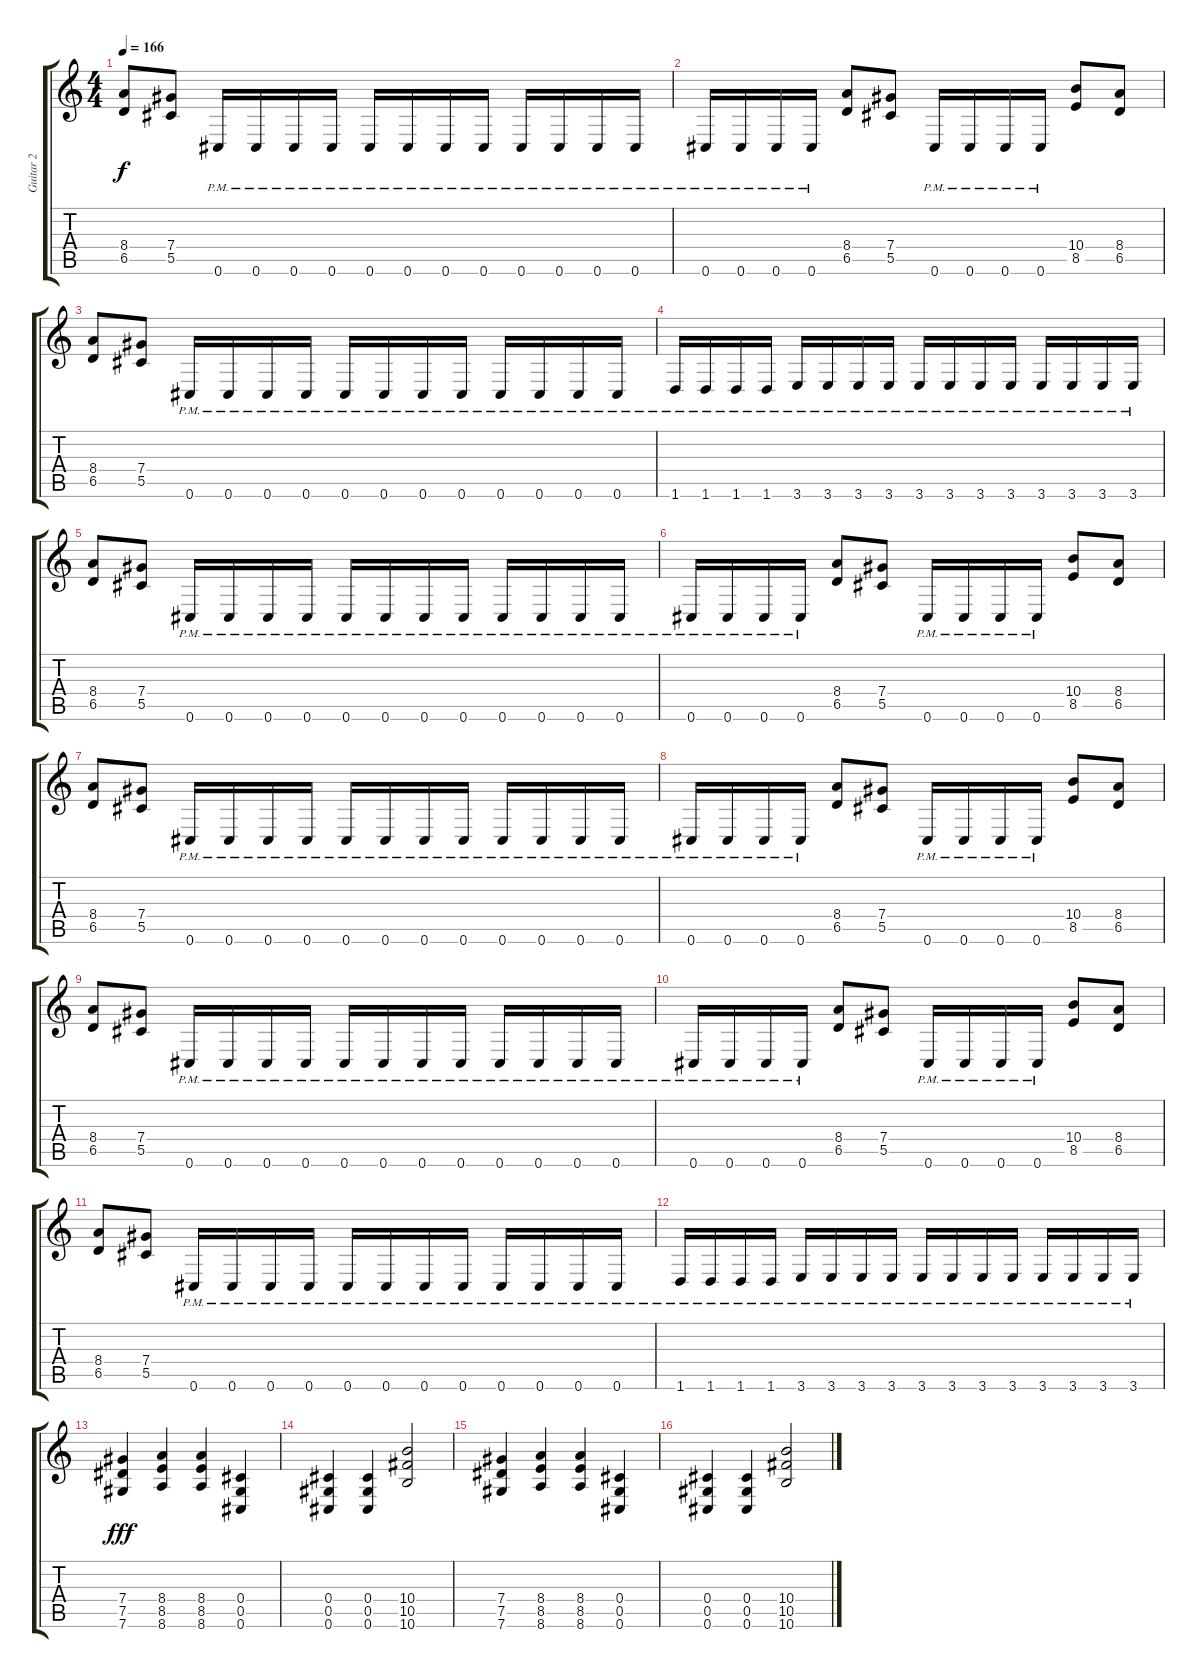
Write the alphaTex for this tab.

\track ("Guitar 2" "Guitar 2") {instrument distortionguitar}
\staff {score tabs}
\tuning (Eb4 Bb3 Gb3 Db3 Ab2 Db2) {hide}
\ts (4 4)
\tempo 166
\clef g2
\ks c
(8.4 6.5).8{dy f} (7.4 5.5).8 0.6{pm}.16 0.6{pm}.16 0.6{pm}.16 0.6{pm}.16 0.6{pm}.16 0.6{pm}.16 0.6{pm}.16 0.6{pm}.16 0.6{pm}.16 0.6{pm}.16 0.6{pm}.16 0.6{pm}.16 |
0.6{pm}.16 0.6{pm}.16 0.6{pm}.16 0.6{pm}.16 (8.4 6.5).8 (7.4 5.5).8 0.6{pm}.16 0.6{pm}.16 0.6{pm}.16 0.6{pm}.16 (10.4 8.5).8 (8.4 6.5).8 |
(8.4 6.5).8 (7.4 5.5).8 0.6{pm}.16 0.6{pm}.16 0.6{pm}.16 0.6{pm}.16 0.6{pm}.16 0.6{pm}.16 0.6{pm}.16 0.6{pm}.16 0.6{pm}.16 0.6{pm}.16 0.6{pm}.16 0.6{pm}.16 |
1.6{pm}.16 1.6{pm}.16 1.6{pm}.16 1.6{pm}.16 3.6{pm}.16 3.6{pm}.16 3.6{pm}.16 3.6{pm}.16 3.6{pm}.16 3.6{pm}.16 3.6{pm}.16 3.6{pm}.16 3.6{pm}.16 3.6{pm}.16 3.6{pm}.16 3.6{pm}.16 |
(8.4 6.5).8 (7.4 5.5).8 0.6{pm}.16 0.6{pm}.16 0.6{pm}.16 0.6{pm}.16 0.6{pm}.16 0.6{pm}.16 0.6{pm}.16 0.6{pm}.16 0.6{pm}.16 0.6{pm}.16 0.6{pm}.16 0.6{pm}.16 |
0.6{pm}.16 0.6{pm}.16 0.6{pm}.16 0.6{pm}.16 (8.4 6.5).8 (7.4 5.5).8 0.6{pm}.16 0.6{pm}.16 0.6{pm}.16 0.6{pm}.16 (10.4 8.5).8 (8.4 6.5).8 |
(8.4 6.5).8 (7.4 5.5).8 0.6{pm}.16 0.6{pm}.16 0.6{pm}.16 0.6{pm}.16 0.6{pm}.16 0.6{pm}.16 0.6{pm}.16 0.6{pm}.16 0.6{pm}.16 0.6{pm}.16 0.6{pm}.16 0.6{pm}.16 |
0.6{pm}.16 0.6{pm}.16 0.6{pm}.16 0.6{pm}.16 (8.4 6.5).8 (7.4 5.5).8 0.6{pm}.16 0.6{pm}.16 0.6{pm}.16 0.6{pm}.16 (10.4 8.5).8 (8.4 6.5).8 |
(8.4 6.5).8 (7.4 5.5).8 0.6{pm}.16 0.6{pm}.16 0.6{pm}.16 0.6{pm}.16 0.6{pm}.16 0.6{pm}.16 0.6{pm}.16 0.6{pm}.16 0.6{pm}.16 0.6{pm}.16 0.6{pm}.16 0.6{pm}.16 |
0.6{pm}.16 0.6{pm}.16 0.6{pm}.16 0.6{pm}.16 (8.4 6.5).8 (7.4 5.5).8 0.6{pm}.16 0.6{pm}.16 0.6{pm}.16 0.6{pm}.16 (10.4 8.5).8 (8.4 6.5).8 |
(8.4 6.5).8 (7.4 5.5).8 0.6{pm}.16 0.6{pm}.16 0.6{pm}.16 0.6{pm}.16 0.6{pm}.16 0.6{pm}.16 0.6{pm}.16 0.6{pm}.16 0.6{pm}.16 0.6{pm}.16 0.6{pm}.16 0.6{pm}.16 |
1.6{pm}.16 1.6{pm}.16 1.6{pm}.16 1.6{pm}.16 3.6{pm}.16 3.6{pm}.16 3.6{pm}.16 3.6{pm}.16 3.6{pm}.16 3.6{pm}.16 3.6{pm}.16 3.6{pm}.16 3.6{pm}.16 3.6{pm}.16 3.6{pm}.16 3.6{pm}.16 |
(7.4 7.5 7.6).4{dy fff} (8.4 8.5 8.6).4 (8.4 8.5 8.6).4 (0.4 0.5 0.6).4 |
(0.4 0.5 0.6).4 (0.4 0.5 0.6).4 (10.4 10.5 10.6).2 |
(7.4 7.5 7.6).4 (8.4 8.5 8.6).4 (8.4 8.5 8.6).4 (0.4 0.5 0.6).4 |
(0.4 0.5 0.6).4 (0.4 0.5 0.6).4 (10.4 10.5 10.6).2
